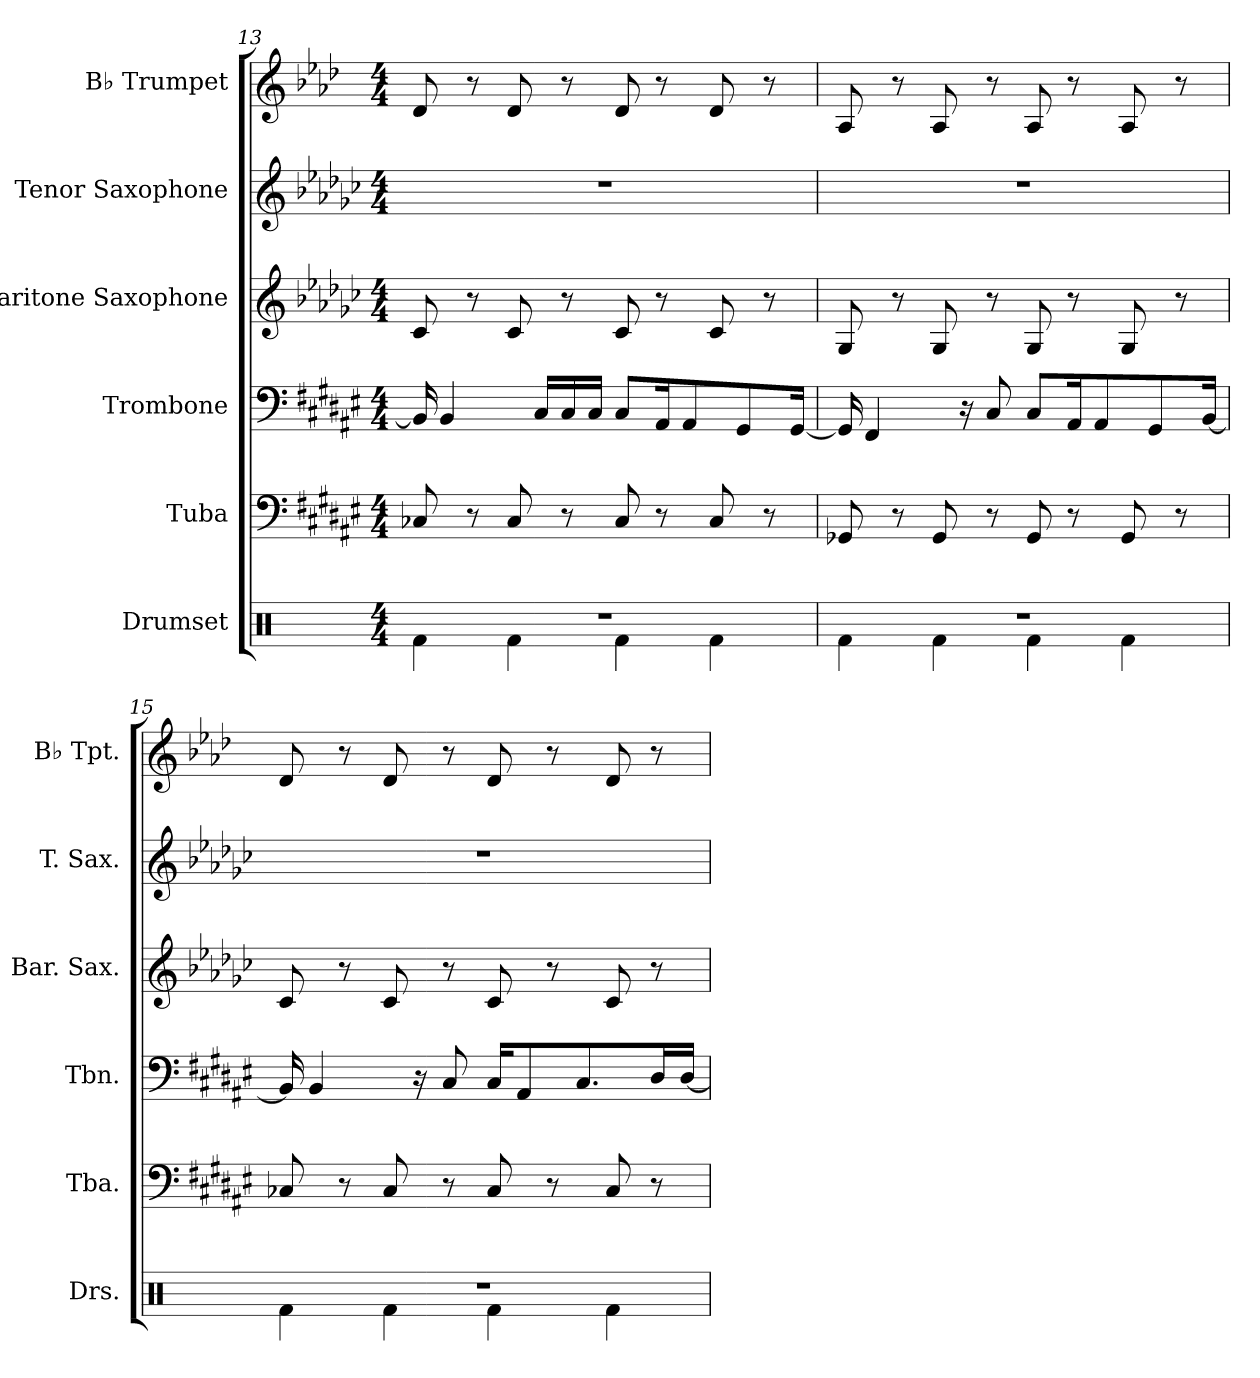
**kern	**kern	**kern	**kern	**kern	**kern
*part6	*part5	*part4	*part3	*part2	*part1
*staff6	*staff5	*staff4	*staff3	*staff2	*staff1
*I"Drumset	*I"Tuba	*I"Trombone	*I"Baritone Saxophone	*I"Tenor Saxophone	*I"B♭ Trumpet
*I'Drs.	*I'Tba.	*I'Tbn.	*I'Bar. Sax.	*I'T. Sax.	*I'B♭ Tpt.
!!LO:PB:g=z
*clefX	*clefF4	*clefF4	*clefG2	*clefG2	*clefG2
*	*	*	*ITrd12c21	*ITrd8c14	*ITrd1c2
*k[]	*k[f#c#g#d#a#e#]	*k[f#c#g#d#a#e#]	*k[b-e-a-d-g-c-]	*k[b-e-a-d-g-c-]	*k[b-e-a-d-g-c-]
*M4/4	*M4/4	*M4/4	*M4/4	*M4/4	*M4/4
=13	=13	=13	=13	=13	=13
*^	*	*	*	*	*
1r	4Rf\	8C-X/	16BB/]	8C-/	1r	8c-/
.	.	.	4BB/	.	.	.
.	.	8r	.	8r	.	8r
.	4Rf\	8C-/	.	8C-/	.	8c-/
.	.	.	16C#/LL	.	.	.
.	.	8r	16C#/	8r	.	8r
.	.	.	16C#/JJ	.	.	.
.	4Rf\	8C-/	8C#/L	8C-/	.	8c-/
.	.	8r	16AA#/K	8r	.	8r
.	.	.	8AA#/	.	.	.
.	4Rf\	8C-/	.	8C-/	.	8c-/
.	.	.	8GG#/	.	.	.
.	.	8r	.	8r	.	8r
.	.	.	[16GG#/Jk	.	.	.
=14	=14	=14	=14	=14	=14	=14
1r	4Rf\	8GG-X/	16GG#/]	8GG-/	1r	8G-/
.	.	.	4FF#/	.	.	.
.	.	8r	.	8r	.	8r
.	4Rf\	8GG-/	.	8GG-/	.	8G-/
.	.	.	16r	.	.	.
.	.	8r	8C#/	8r	.	8r
.	4Rf\	8GG-/	8C#/L	8GG-/	.	8G-/
.	.	8r	16AA#/K	8r	.	8r
.	.	.	8AA#/	.	.	.
.	4Rf\	8GG-/	.	8GG-/	.	8G-/
.	.	.	8GG#/	.	.	.
.	.	8r	.	8r	.	8r
.	.	.	[16BB/Jk	.	.	.
=15	=15	=15	=15	=15	=15	=15
1r	4Rf\	8C-X/	16BB/]	8C-/	1r	8c-/
.	.	.	4BB/	.	.	.
.	.	8r	.	8r	.	8r
.	4Rf\	8C-/	.	8C-/	.	8c-/
.	.	.	16r	.	.	.
.	.	8r	8C#/	8r	.	8r
.	4Rf\	8C-/	16C#/KL	8C-/	.	8c-/
.	.	.	8AA#/	.	.	.
.	.	8r	.	8r	.	8r
.	.	.	8.C#/	.	.	.
.	4Rf\	8C-/	.	8C-/	.	8c-/
.	.	8r	16D#/L	8r	.	8r
.	.	.	[16D#/JJ	.	.	.
*v	*v	*	*	*	*	*
=	=	=	=	=	=
*-	*-	*-	*-	*-	*-
